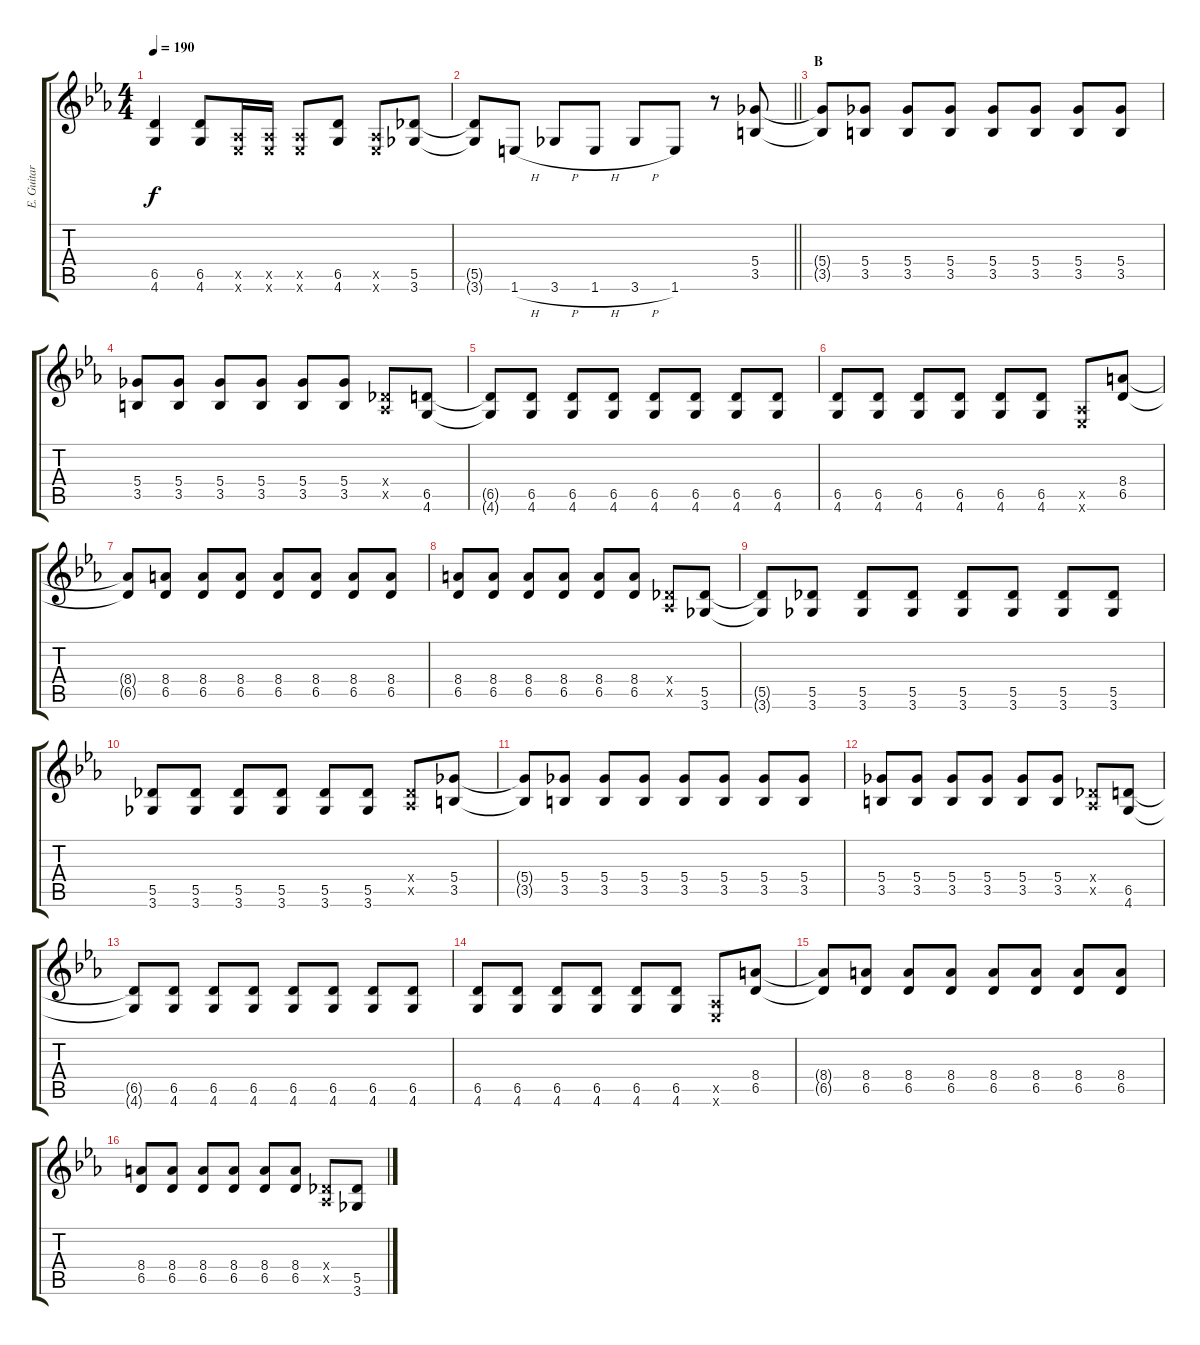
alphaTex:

\track ("E. Guitar II" "E. Guitar ") {instrument overdrivenguitar}
\staff {score tabs}
\tuning (Eb4 Bb3 Gb3 Db3 Ab2 Eb2) {hide}
\ts (4 4)
\tempo 190
\clef g2
\ks eb
(6.5{t} 4.6{t}).4{dy f} (6.5 4.6).8 (0.5{x} 0.6{x}).16 (0.5{x} 0.6{x}).16 (0.5{x} 0.6{x}).8 (6.5 4.6).8 (0.5{x} 0.6{x}).8 (5.5 3.6).8 |
\barLineRight lightlight
(5.5{t} 3.6{t}).8 1.6{h}.8 3.6{h}.8 1.6{h}.8 3.6{h}.8 1.6.8 r.8 (5.4 3.5).8 |
\section ("" "B")
(5.4{t} 3.5{t}).8 (5.4 3.5).8 (5.4 3.5).8 (5.4 3.5).8 (5.4 3.5).8 (5.4 3.5).8 (5.4 3.5).8 (5.4 3.5).8 |
(5.4 3.5).8 (5.4 3.5).8 (5.4 3.5).8 (5.4 3.5).8 (5.4 3.5).8 (5.4 3.5).8 (0.4{x} 0.5{x}).8 (6.5 4.6).8 |
(6.5{t} 4.6{t}).8 (6.5 4.6).8 (6.5 4.6).8 (6.5 4.6).8 (6.5 4.6).8 (6.5 4.6).8 (6.5 4.6).8 (6.5 4.6).8 |
(6.5 4.6).8 (6.5 4.6).8 (6.5 4.6).8 (6.5 4.6).8 (6.5 4.6).8 (6.5 4.6).8 (0.5{x} 0.6{x}).8 (8.4 6.5).8 |
(8.4{t} 6.5{t}).8 (8.4 6.5).8 (8.4 6.5).8 (8.4 6.5).8 (8.4 6.5).8 (8.4 6.5).8 (8.4 6.5).8 (8.4 6.5).8 |
(8.4 6.5).8 (8.4 6.5).8 (8.4 6.5).8 (8.4 6.5).8 (8.4 6.5).8 (8.4 6.5).8 (0.4{x} 0.5{x}).8 (5.5 3.6).8 |
(5.5{t} 3.6{t}).8 (5.5 3.6).8 (5.5 3.6).8 (5.5 3.6).8 (5.5 3.6).8 (5.5 3.6).8 (5.5 3.6).8 (5.5 3.6).8 |
(5.5 3.6).8 (5.5 3.6).8 (5.5 3.6).8 (5.5 3.6).8 (5.5 3.6).8 (5.5 3.6).8 (0.4{x} 0.5{x}).8 (5.4 3.5).8 |
(5.4{t} 3.5{t}).8 (5.4 3.5).8 (5.4 3.5).8 (5.4 3.5).8 (5.4 3.5).8 (5.4 3.5).8 (5.4 3.5).8 (5.4 3.5).8 |
(5.4 3.5).8 (5.4 3.5).8 (5.4 3.5).8 (5.4 3.5).8 (5.4 3.5).8 (5.4 3.5).8 (0.4{x} 0.5{x}).8 (6.5 4.6).8 |
(6.5{t} 4.6{t}).8 (6.5 4.6).8 (6.5 4.6).8 (6.5 4.6).8 (6.5 4.6).8 (6.5 4.6).8 (6.5 4.6).8 (6.5 4.6).8 |
(6.5 4.6).8 (6.5 4.6).8 (6.5 4.6).8 (6.5 4.6).8 (6.5 4.6).8 (6.5 4.6).8 (0.5{x} 0.6{x}).8 (8.4 6.5).8 |
(8.4{t} 6.5{t}).8 (8.4 6.5).8 (8.4 6.5).8 (8.4 6.5).8 (8.4 6.5).8 (8.4 6.5).8 (8.4 6.5).8 (8.4 6.5).8 |
(8.4 6.5).8 (8.4 6.5).8 (8.4 6.5).8 (8.4 6.5).8 (8.4 6.5).8 (8.4 6.5).8 (0.4{x} 0.5{x}).8 (5.5 3.6).8
